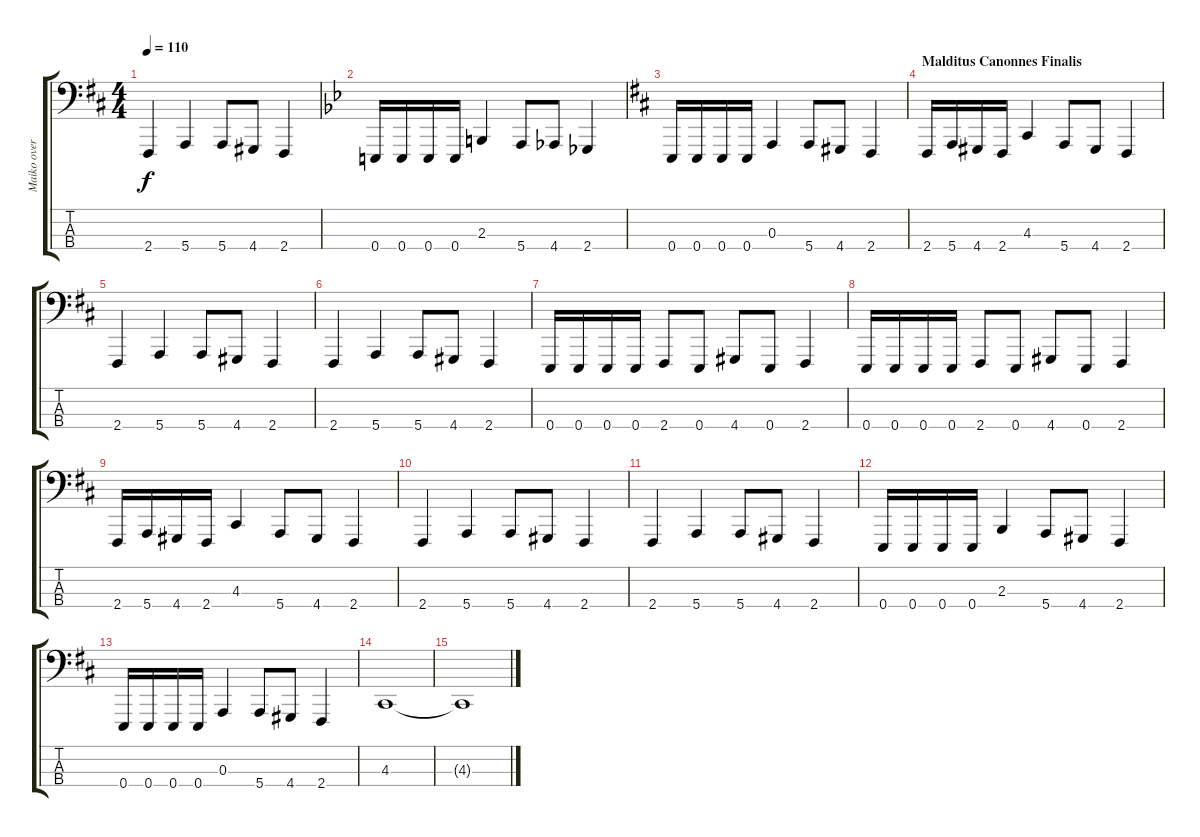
\track ("Maiko overdub" "Maiko over") {instrument electricbassfinger}
\staff {score tabs}
\tuning (G1 D1 A0 E0) {hide}
\ts (4 4)
\tempo 110
\clef f4
\ks bminor
2.4.4{dy f} 5.4.4 5.4.8 4.4.8 2.4.4 |
\ks bb
0.4.16 0.4.16 0.4.16 0.4.16 2.3.4 5.4.8 4.4.8 2.4.4 |
\ks bminor
0.4.16 0.4.16 0.4.16 0.4.16 0.3.4 5.4.8 4.4.8 2.4.4 |
\section ("" "Malditus Canonnes Finalis")
2.4.16 5.4.16 4.4.16 2.4.16 4.3.4 5.4.8 4.4.8 2.4.4 |
2.4.4 5.4.4 5.4.8 4.4.8 2.4.4 |
2.4.4 5.4.4 5.4.8 4.4.8 2.4.4 |
0.4.16 0.4.16 0.4.16 0.4.16 2.4.8 0.4.8 4.4.8 0.4.8 2.4.4 |
0.4.16 0.4.16 0.4.16 0.4.16 2.4.8 0.4.8 4.4.8 0.4.8 2.4.4 |
2.4.16 5.4.16 4.4.16 2.4.16 4.3.4 5.4.8 4.4.8 2.4.4 |
2.4.4 5.4.4 5.4.8 4.4.8 2.4.4 |
2.4.4 5.4.4 5.4.8 4.4.8 2.4.4 |
0.4.16 0.4.16 0.4.16 0.4.16 2.3.4 5.4.8 4.4.8 2.4.4 |
0.4.16 0.4.16 0.4.16 0.4.16 0.3.4 5.4.8 4.4.8 2.4.4 |
4.3.1{volume 0} |
4.3{t}.1
